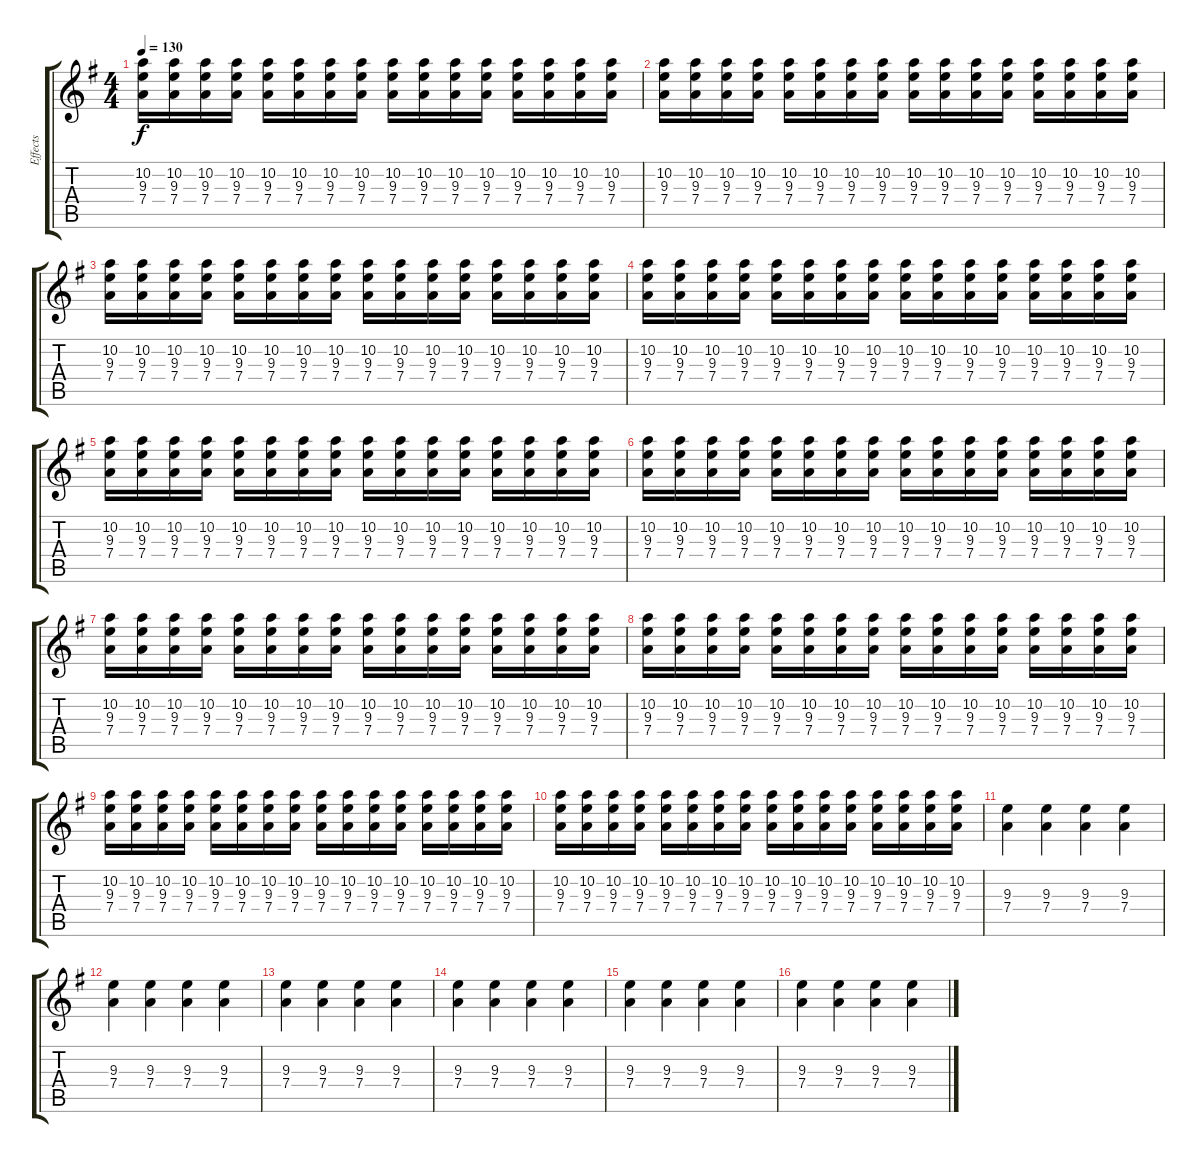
\track ("Effects" "Effects") {instrument guitarharmonics}
\staff {score tabs}
\tuning (E4 B3 G3 D3 A2 E2) {hide}
\ts (4 4)
\tempo 130
\clef g2
\ks g
(10.2 9.3 7.4).16{dy f} (10.2 9.3 7.4).16 (10.2 9.3 7.4).16 (10.2 9.3 7.4).16 (10.2 9.3 7.4).16 (10.2 9.3 7.4).16 (10.2 9.3 7.4).16 (10.2 9.3 7.4).16 (10.2 9.3 7.4).16 (10.2 9.3 7.4).16 (10.2 9.3 7.4).16 (10.2 9.3 7.4).16 (10.2 9.3 7.4).16 (10.2 9.3 7.4).16 (10.2 9.3 7.4).16 (10.2 9.3 7.4).16 |
(10.2 9.3 7.4).16 (10.2 9.3 7.4).16 (10.2 9.3 7.4).16 (10.2 9.3 7.4).16 (10.2 9.3 7.4).16 (10.2 9.3 7.4).16 (10.2 9.3 7.4).16 (10.2 9.3 7.4).16 (10.2 9.3 7.4).16 (10.2 9.3 7.4).16 (10.2 9.3 7.4).16 (10.2 9.3 7.4).16 (10.2 9.3 7.4).16 (10.2 9.3 7.4).16 (10.2 9.3 7.4).16 (10.2 9.3 7.4).16 |
(10.2 9.3 7.4).16 (10.2 9.3 7.4).16 (10.2 9.3 7.4).16 (10.2 9.3 7.4).16 (10.2 9.3 7.4).16 (10.2 9.3 7.4).16 (10.2 9.3 7.4).16 (10.2 9.3 7.4).16 (10.2 9.3 7.4).16 (10.2 9.3 7.4).16 (10.2 9.3 7.4).16 (10.2 9.3 7.4).16 (10.2 9.3 7.4).16 (10.2 9.3 7.4).16 (10.2 9.3 7.4).16 (10.2 9.3 7.4).16 |
(10.2 9.3 7.4).16 (10.2 9.3 7.4).16 (10.2 9.3 7.4).16 (10.2 9.3 7.4).16 (10.2 9.3 7.4).16 (10.2 9.3 7.4).16 (10.2 9.3 7.4).16 (10.2 9.3 7.4).16 (10.2 9.3 7.4).16 (10.2 9.3 7.4).16 (10.2 9.3 7.4).16 (10.2 9.3 7.4).16 (10.2 9.3 7.4).16 (10.2 9.3 7.4).16 (10.2 9.3 7.4).16 (10.2 9.3 7.4).16 |
(10.2 9.3 7.4).16 (10.2 9.3 7.4).16 (10.2 9.3 7.4).16 (10.2 9.3 7.4).16 (10.2 9.3 7.4).16 (10.2 9.3 7.4).16 (10.2 9.3 7.4).16 (10.2 9.3 7.4).16 (10.2 9.3 7.4).16 (10.2 9.3 7.4).16 (10.2 9.3 7.4).16 (10.2 9.3 7.4).16 (10.2 9.3 7.4).16 (10.2 9.3 7.4).16 (10.2 9.3 7.4).16 (10.2 9.3 7.4).16 |
(10.2 9.3 7.4).16 (10.2 9.3 7.4).16 (10.2 9.3 7.4).16 (10.2 9.3 7.4).16 (10.2 9.3 7.4).16 (10.2 9.3 7.4).16 (10.2 9.3 7.4).16 (10.2 9.3 7.4).16 (10.2 9.3 7.4).16 (10.2 9.3 7.4).16 (10.2 9.3 7.4).16 (10.2 9.3 7.4).16 (10.2 9.3 7.4).16 (10.2 9.3 7.4).16 (10.2 9.3 7.4).16 (10.2 9.3 7.4).16 |
(10.2 9.3 7.4).16 (10.2 9.3 7.4).16 (10.2 9.3 7.4).16 (10.2 9.3 7.4).16 (10.2 9.3 7.4).16 (10.2 9.3 7.4).16 (10.2 9.3 7.4).16 (10.2 9.3 7.4).16 (10.2 9.3 7.4).16 (10.2 9.3 7.4).16 (10.2 9.3 7.4).16 (10.2 9.3 7.4).16 (10.2 9.3 7.4).16 (10.2 9.3 7.4).16 (10.2 9.3 7.4).16 (10.2 9.3 7.4).16 |
(10.2 9.3 7.4).16 (10.2 9.3 7.4).16 (10.2 9.3 7.4).16 (10.2 9.3 7.4).16 (10.2 9.3 7.4).16 (10.2 9.3 7.4).16 (10.2 9.3 7.4).16 (10.2 9.3 7.4).16 (10.2 9.3 7.4).16 (10.2 9.3 7.4).16 (10.2 9.3 7.4).16 (10.2 9.3 7.4).16 (10.2 9.3 7.4).16 (10.2 9.3 7.4).16 (10.2 9.3 7.4).16 (10.2 9.3 7.4).16 |
(10.2 9.3 7.4).16 (10.2 9.3 7.4).16 (10.2 9.3 7.4).16 (10.2 9.3 7.4).16 (10.2 9.3 7.4).16 (10.2 9.3 7.4).16 (10.2 9.3 7.4).16 (10.2 9.3 7.4).16 (10.2 9.3 7.4).16 (10.2 9.3 7.4).16 (10.2 9.3 7.4).16 (10.2 9.3 7.4).16 (10.2 9.3 7.4).16 (10.2 9.3 7.4).16 (10.2 9.3 7.4).16 (10.2 9.3 7.4).16 |
(10.2 9.3 7.4).16 (10.2 9.3 7.4).16 (10.2 9.3 7.4).16 (10.2 9.3 7.4).16 (10.2 9.3 7.4).16 (10.2 9.3 7.4).16 (10.2 9.3 7.4).16 (10.2 9.3 7.4).16 (10.2 9.3 7.4).16 (10.2 9.3 7.4).16 (10.2 9.3 7.4).16 (10.2 9.3 7.4).16 (10.2 9.3 7.4).16 (10.2 9.3 7.4).16 (10.2 9.3 7.4).16 (10.2 9.3 7.4).16 |
(9.3 7.4).4{instrument guitarharmonics} (9.3 7.4).4 (9.3 7.4).4 (9.3 7.4).4 |
(9.3 7.4).4 (9.3 7.4).4 (9.3 7.4).4 (9.3 7.4).4 |
(9.3 7.4).4 (9.3 7.4).4 (9.3 7.4).4 (9.3 7.4).4 |
(9.3 7.4).4 (9.3 7.4).4 (9.3 7.4).4 (9.3 7.4).4 |
(9.3 7.4).4 (9.3 7.4).4 (9.3 7.4).4 (9.3 7.4).4 |
(9.3 7.4).4 (9.3 7.4).4 (9.3 7.4).4 (9.3 7.4).4
